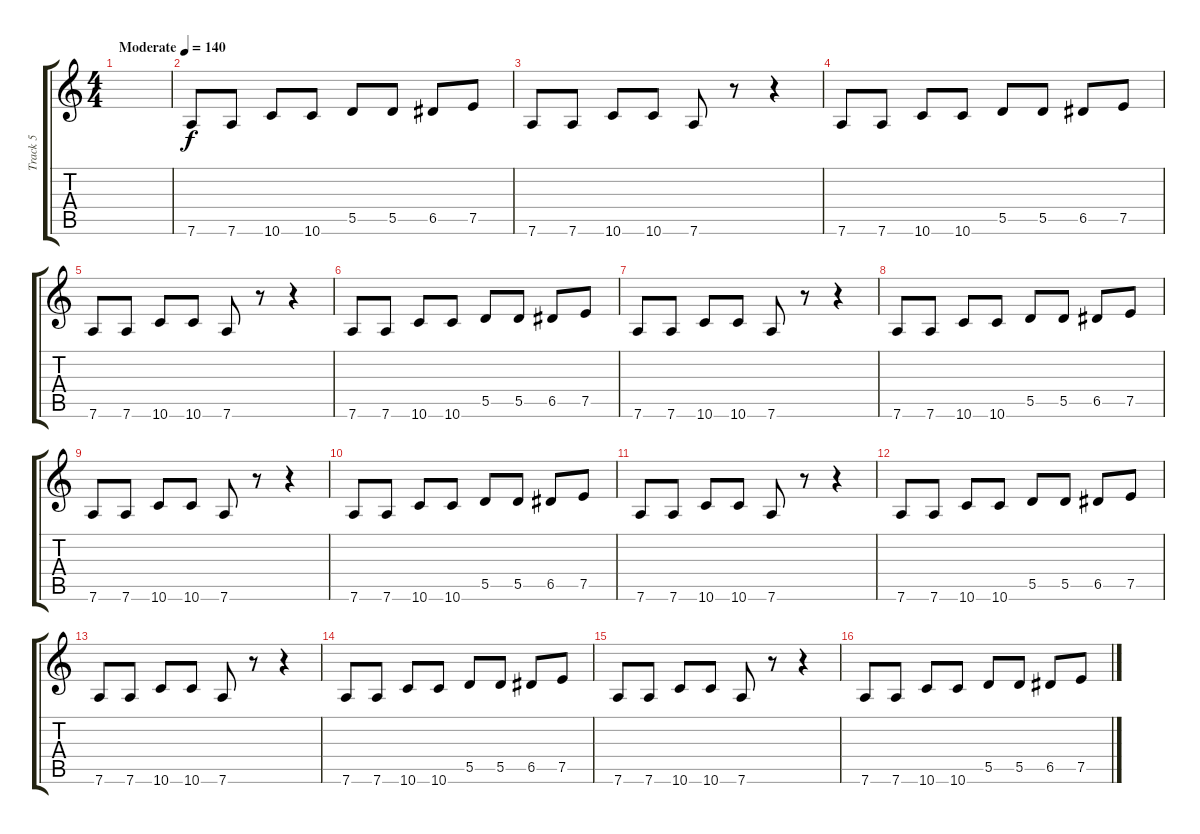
\track ("Track 5" "Track 5") {instrument distortionguitar}
\staff {score tabs}
\tuning (E4 B3 G3 D3 A2 D2) {hide}
\ts (4 4)
\tempo (140 "Moderate")
\clef g2
\ks c
|
7.6.8 7.6.8 10.6.8 10.6.8 5.5.8 5.5.8 6.5.8 7.5.8 |
7.6.8 7.6.8 10.6.8 10.6.8 7.6.8 r.8 r.4 |
7.6.8 7.6.8 10.6.8 10.6.8 5.5.8 5.5.8 6.5.8 7.5.8 |
7.6.8 7.6.8 10.6.8 10.6.8 7.6.8 r.8 r.4 |
7.6.8 7.6.8 10.6.8 10.6.8 5.5.8 5.5.8 6.5.8 7.5.8 |
7.6.8 7.6.8 10.6.8 10.6.8 7.6.8 r.8 r.4 |
7.6.8 7.6.8 10.6.8 10.6.8 5.5.8 5.5.8 6.5.8 7.5.8 |
7.6.8 7.6.8 10.6.8 10.6.8 7.6.8 r.8 r.4 |
7.6.8 7.6.8 10.6.8 10.6.8 5.5.8 5.5.8 6.5.8 7.5.8 |
7.6.8 7.6.8 10.6.8 10.6.8 7.6.8 r.8 r.4 |
7.6.8 7.6.8 10.6.8 10.6.8 5.5.8 5.5.8 6.5.8 7.5.8 |
7.6.8 7.6.8 10.6.8 10.6.8 7.6.8 r.8 r.4 |
7.6.8 7.6.8 10.6.8 10.6.8 5.5.8 5.5.8 6.5.8 7.5.8 |
7.6.8 7.6.8 10.6.8 10.6.8 7.6.8 r.8 r.4 |
7.6.8 7.6.8 10.6.8 10.6.8 5.5.8 5.5.8 6.5.8 7.5.8
